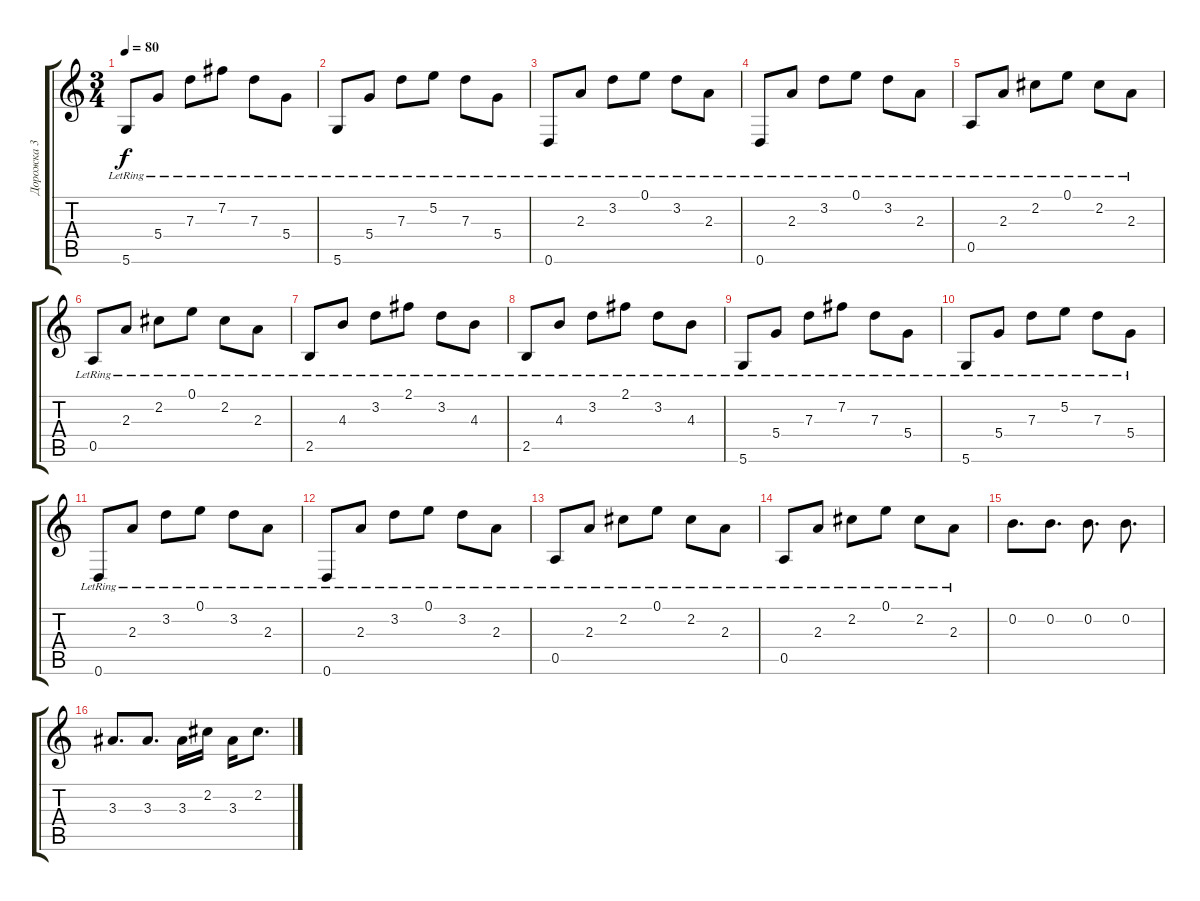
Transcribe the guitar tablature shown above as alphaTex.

\track ("Дорожка 3" "Дорожка 3") {instrument electricguitarjazz}
\staff {score tabs}
\tuning (E4 B3 G3 D3 A2 D2) {hide}
\ts (3 4)
\tempo 80
\clef g2
\ks c
5.6{lr}.8{dy f} 5.4{lr}.8 7.3{lr}.8 7.2{lr}.8 7.3{lr}.8 5.4{lr}.8 |
5.6{lr}.8 5.4{lr}.8 7.3{lr}.8 5.2{lr}.8 7.3{lr}.8 5.4{lr}.8 |
0.6{lr}.8 2.3{lr}.8 3.2{lr}.8 0.1{lr}.8 3.2{lr}.8 2.3{lr}.8 |
0.6{lr}.8 2.3{lr}.8 3.2{lr}.8 0.1{lr}.8 3.2{lr}.8 2.3{lr}.8 |
0.5{lr}.8 2.3{lr}.8 2.2{lr}.8 0.1{lr}.8 2.2{lr}.8 2.3{lr}.8 |
0.5{lr}.8 2.3{lr}.8 2.2{lr}.8 0.1{lr}.8 2.2{lr}.8 2.3{lr}.8 |
2.5{lr}.8 4.3{lr}.8 3.2{lr}.8 2.1{lr}.8 3.2{lr}.8 4.3{lr}.8 |
2.5{lr}.8 4.3{lr}.8 3.2{lr}.8 2.1{lr}.8 3.2{lr}.8 4.3{lr}.8 |
5.6{lr}.8 5.4{lr}.8 7.3{lr}.8 7.2{lr}.8 7.3{lr}.8 5.4{lr}.8 |
5.6{lr}.8 5.4{lr}.8 7.3{lr}.8 5.2{lr}.8 7.3{lr}.8 5.4{lr}.8 |
0.6{lr}.8 2.3{lr}.8 3.2{lr}.8 0.1{lr}.8 3.2{lr}.8 2.3{lr}.8 |
0.6{lr}.8 2.3{lr}.8 3.2{lr}.8 0.1{lr}.8 3.2{lr}.8 2.3{lr}.8 |
0.5{lr}.8 2.3{lr}.8 2.2{lr}.8 0.1{lr}.8 2.2{lr}.8 2.3{lr}.8 |
0.5{lr}.8 2.3{lr}.8 2.2{lr}.8 0.1{lr}.8 2.2{lr}.8 2.3{lr}.8 |
0.2.8{d instrument distortionguitar} 0.2.8{d} 0.2.8{d} 0.2.8{d} |
3.3.8{d} 3.3.8{d} 3.3.16 2.2.16 3.3.16 2.2.8{d}
